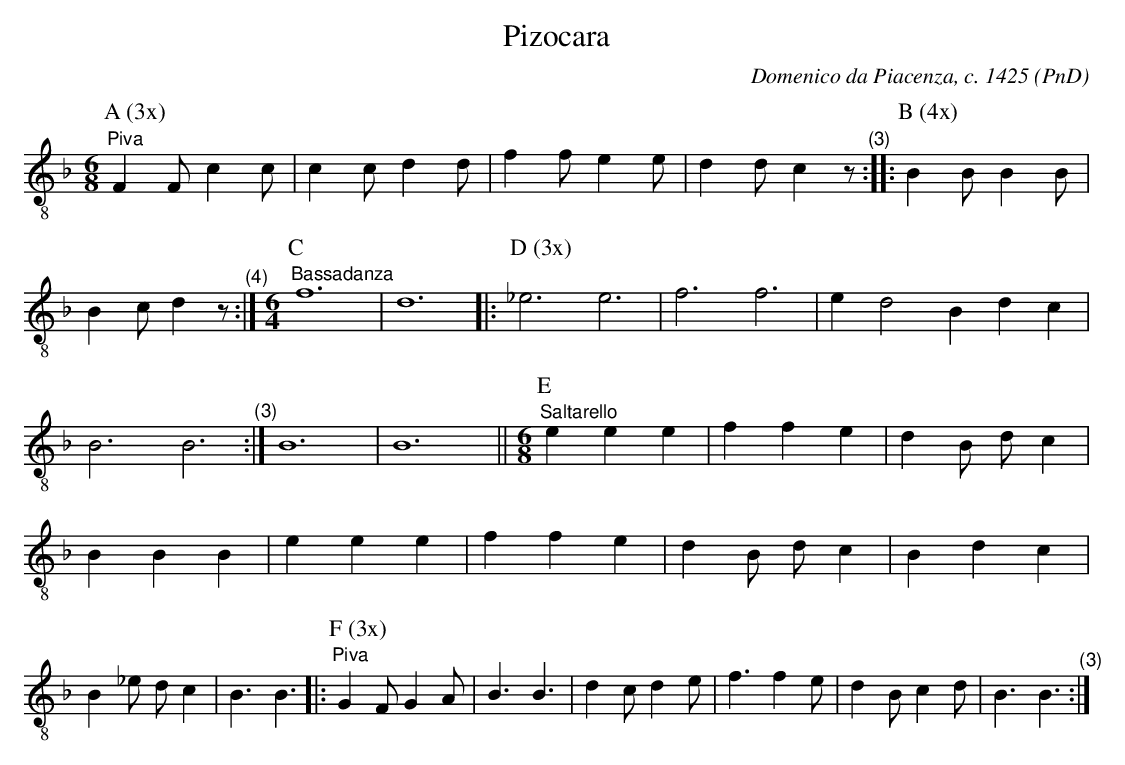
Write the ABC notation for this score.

X:1
C:Domenico da Piacenza, c. 1425 (PnD)
T:Pizocara
L:1/8
M:6/8
K:F major clef=G-8
P:A (3x)
"^Piva"F2F c2c | c2c d2d | f2f e2e | d2d c2"^      (3)"z ::
P:B (4x)
B2B B2B | B2c d2z "^(4)":|
M:6/4
P:C
"^Bassadanza" f12 | d12  |:
P:D (3x)
_e6 e6 | f6 f6 | e2d4  B2d2c2 |
B6 B6 "^(3)":|
B12 | B12 ||
M:6/8
P:E
"^Saltarello"e2e2e2 | f2f2e2 | d2B dc2 | B2B2B2 | e2e2e2 | f2f2e2 | d2B dc2 | B2d2c2 |
B2_e dc2 | B3 B3 |:
P:F (3x)
"^Piva"G2F G2A | B3 B3 | d2c d2e | f3 f2e | d2B c2d | B3 B3 "^(3)":|
